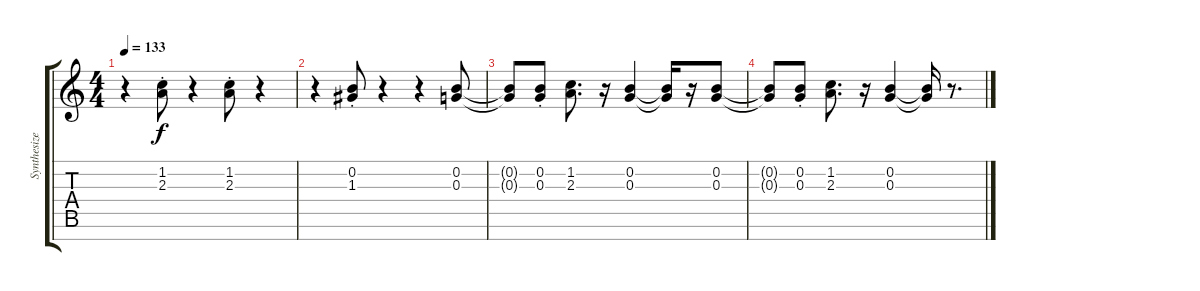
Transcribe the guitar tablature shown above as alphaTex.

\track ("Synthesizer II" "Synthesize") {instrument lead2sawtooth}
\staff {score tabs}
\tuning (E5 B4 G4 D4 A3 E3 B2) {hide}
\ts (4 4)
\tempo 133
\clef g2
\ks c
r.4{dy f} (1.2{st} 2.3{st}).8 r.4 (1.2{st} 2.3{st}).8 r.4 |
r.4 (0.2{st} 1.3{st}).8 r.4 r.4 (0.2 0.3).8 |
(0.2{t} 0.3{t}).8 (0.2{st} 0.3{st}).8 (1.2 2.3).8{d} r.16 (0.2 0.3).4 (0.2{t} 0.3{t}).16 r.16 (0.2 0.3).8 |
(0.2{t} 0.3{t}).8 (0.2{st} 0.3{st}).8 (1.2 2.3).8{d} r.16 (0.2 0.3).4 (0.2{t} 0.3{t}).16 r.8{d}
